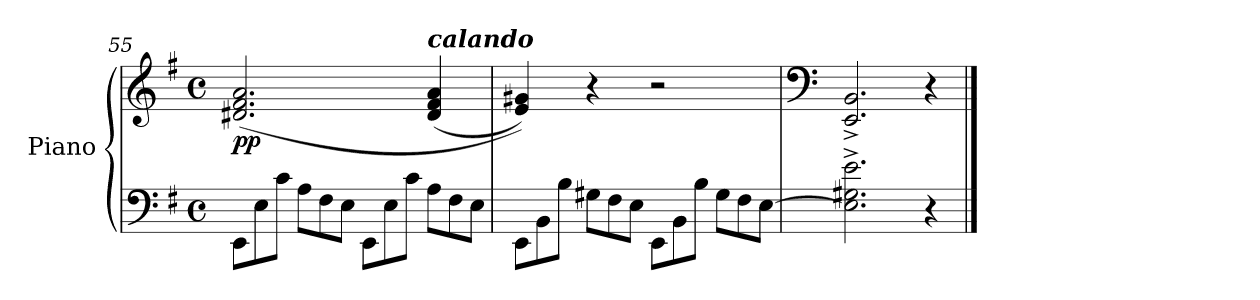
**kern	**kern	**dynam
*part1	*part1	*part1
*staff2	*staff1	*staff1/2
*I"Piano	*	*
*I'Pno	*	*
!!LO:PB:g=z
*clefF4	*clefG2	*
*k[f#]	*k[f#]	*
*M4/4	*M4/4	*
*met(c)	*met(c)	*
*Xtuplet	*	*
=55	=55	=55
!	!	!LO:DY:b
12EE\L	(>2.d#X/ 2.f#/ 2.a/	pp
12E\	.	.
12c\J	.	.
12A\L	.	.
12F#\	.	.
12E\J	.	.
12EE\L	.	.
12E\	.	.
12c\J	.	.
!	!LO:TX:a:Bi:t=calando	!
12A\L	(<4d#/ 4f#/ 4a/	.
12F#\	.	.
12E\J	.	.
=56	=56	=56
12EE\L	4e/ 4g#X/))	.
12BB\	.	.
12B\J	.	.
12G#X\L	4r	.
12F#\	.	.
12E\J	.	.
12EE\L	2r	.
12BB\	.	.
12B\J	.	.
12G#\L	.	.
12F#\	.	.
[12E\J	.	.
=57	=57	=57
*	*clefF4	*
2.E\]^ 2.G#X\^ 2.e\^	2.EE/^ 2.BB/^	.
4r	4r	.
==	==	==
*-	*-	*-
